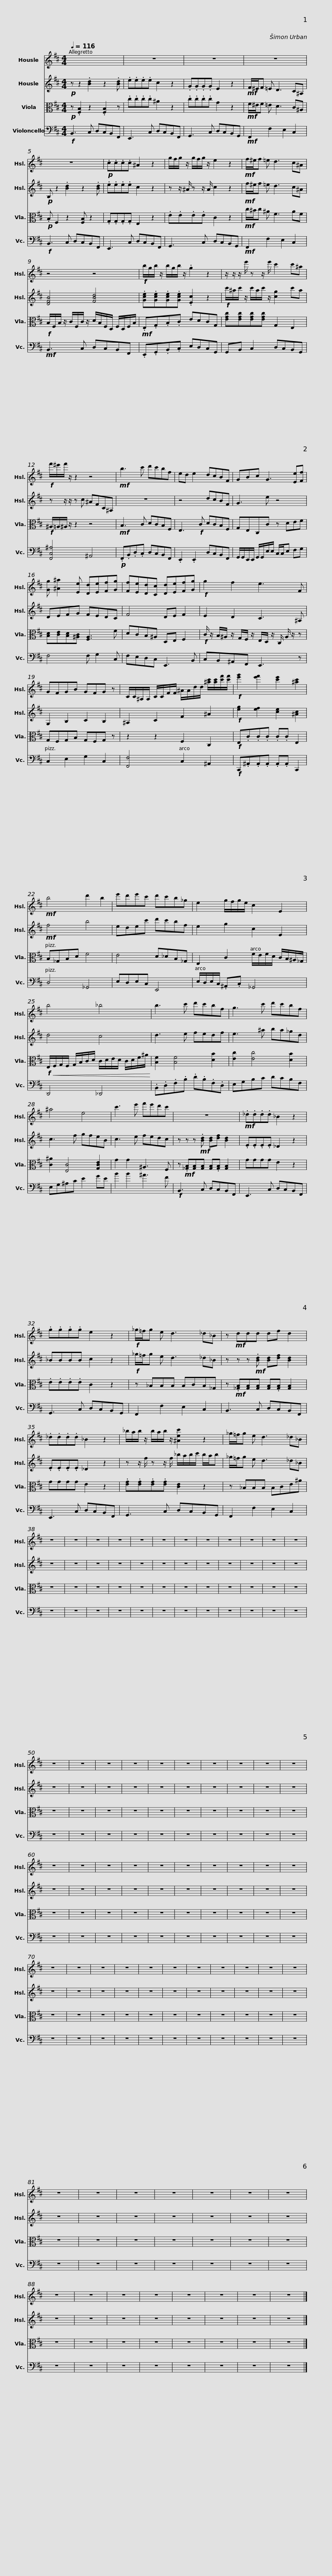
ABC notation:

X:1
%%score 1 2 3 4
L:1/8
Q:1/4=116
M:4/4
I:linebreak $
K:D
V:1 treble
V:2 treble
V:3 alto
V:4 bass
V:1
 x8 | z8 | z8 | z8 |$ z8 | %5
!p! .c.c.c.c ^A2 z2 | g/f/g/ z/ g/f/g/ z/ e2 z2 |!mf! f/^e/f =e d3 c^A |$ z4 z4 |!f! b/g/b/ z/ b/g/b/ z/ .g2 z2 | %10
 z/ z/ z/ e'/ z z/ e'/ c'2 c'^a |$!f! f'/^e'/f'/ z/ z2 z4 |!mf! b3 c' d'c'bf | ed e2 dcBF |$ GBc G3 [Ee][Ff] | %15
 [Gg] [^A^a]2 [Ee] [Dd][Ee][Ff][Gg] | [Ff][Ee][Dd][Cc] [Dd][Ee][Ff][Gg] |$!f! g2 f2 e3 F | GFGB GFG z |$ C/C/^A,/A,/ C/C/F/F/ ^A/A/d/d/ [^ac']/[ac']/[c'f']/[c'f']/ | %20
!f! [e'g']2 [e'f']2 [c'e']2 [^ac']2 |!mf! b4 d'2 b2 |$ e'd'e'c' d'c'b_g | e2 g/f/g/e/ c2 E2 |$ b4 _b4 | %25
 b3 c' d'c'bf | g3 c' d'c'bf |$ ^a4 e4 | c'3 e' f'e'd'c' | z8 | %30
!mf! ._d.d.d.d _B2 z2 |$ .g.g.g.g e2 z2 |!f! _g/=f/g e d3 _d_B | z!mf! ddd df d2 | ._d.d.d.d _B2 z2 |$ %35
 _b/a/b/ z/ b/a/b/ z/ [^Aec']2 z2 | _g/=f/g e d3 _d_B | z8 | z8 | z8 | %40
 z8 | z8 |$ z8 | z8 | z8 | %45
 z8 | z8 | z8 | z8 | z8 | %50
 z8 | z8 | z8 | z8 | z8 | %55
 z8 | z8 | z8 | z8 |$ z8 | %60
 z8 | z8 | z8 | z8 | z8 | %65
 z8 | z8 | z8 | z8 | z8 | %70
 z8 | z8 | z8 | z8 | z8 | %75
 z8 |$ z8 | z8 | z8 | z8 | %80
 z8 | z8 | z8 | z8 | z8 | %85
 z8 | z8 | z8 | z8 | z8 | %90
 z8 | z8 | z8 |$ z8 | z8 |] %95
V:2
!p! z z2 .[Bd]2 z2 .[Bd] | .e.e.e.e c2 z2 | .G.G.G.G E2 z2 |!mf! F/^E/F =E D3 C^A, |$!p! B, z2 .[Bd]2 z2 .[Bd] | %5
 .e.e.e.e c2 z2 | z z/ ^A/ z z/ A/ c2 z2 |!mf! f/^e/f =e d3 c^A |$ [DFB]4 [FBd]4 | .[Gce].[Gce].[Gce].[Gce] .[Ec]2 z2 | %10
!f! c'/^a/c'/ z/ c'/a/c'/ z/ [cg]2 c'a |$ z z/ z/ z c ^AFC^A, | z8 | z4 dcBF |$ G3 e z4 | %15
 DEFG FEDC | F4 DE F2 |$ E2 D2 C3 ^A, | G,2 B,2 C2 B,2 |$ ^A,2 C2 F2 ^A2 | %20
!f! [eg]2 [ef]2 [ce]2 [^Ac]2 |!mf! f4 b4 |$ edec' d'c'bf | e2 g2 c2 E2 |$ d4 c4 | %25
 d3 e fedf | e3 ^a ba_gd |$ c3 f gfeB | c3 e fedc | z z z!mf! .[Bd] [Bd][df] [Bd]2 | %30
 .E.E.E.E _D2 z2 |$ _BBBB c2 z2 |!f! _g/=f/g e d3 _d_B | z z z!mf! .[Bd] [Bd][df] [Bd]2 | .E.E.E.E _D2 z2 |$ %35
 z z/ f/ z z/ f/ _b/a/b/c'/ b/a/b | _g/=f/g e d3 _d_B | z8 | z8 | z8 | %40
 z8 | z8 |$ z8 | z8 | z8 | %45
 z8 | z8 | z8 | z8 | z8 | %50
 z8 | z8 | z8 | z8 | z8 | %55
 z8 | z8 | z8 | z8 |$ z8 | %60
 z8 | z8 | z8 | z8 | z8 | %65
 z8 | z8 | z8 | z8 | z8 | %70
 z8 | z8 | z8 | z8 | z8 | %75
 z8 |$ z8 | z8 | z8 | z8 | %80
 z8 | z8 | z8 | z8 | z8 | %85
 z8 | z8 | z8 | z8 | z8 | %90
 z8 | z8 | z8 |$ z8 | z8 |] %95
V:3
!p! z .[F,B,]2 z2 .[F,B,]2 z | .c.c.c.c ^A2 z2 | .c.c.c.c G2 z2 |!mf! F/^E/F =E D3 C^A, |$!p! .B, F,2 z2 [F,B,] z2 | %5
 .G,.G,.G,.G, E,2 z2 | .E.E.E.E C2 z2 |!mf! c/^B/c ^A F3 AF |$!f! B,/F,/B,/ z/ C/F,/C/ z/ D/B,/F,/D,/ F,/D,/F,/B,/ |!mf! .E,.G,.B,.C EDCG, | %10
 [EGc][EGc][EGc][EGc] G,2 E,2 |$!f! ^A,/=A,/^A,/ z/ z2 z4 |!mf! B,3 C DCB,F, | E,3!f! C DCB,F, |$ G,E,C,C z DEF | %15
 [B,D][CE][B,D][^A,C] [F,A,]3 F | DCB,^A, D,E, F,2 |$!f! C/ z/ B,/^A,/ z/ G,/F,/ z/ E,/D,/ z/ C,/ A,/ z/ z | G,F,G,B, G,F,G, z |$ z2 z2 F,2 C,2 | %20
!f! E,.C.C.C .C.C E,2 | B,_G,B,D F4 |$ E4 D_DB,_G, | E,2 C2 F/E/F/D/ C/B,/^A,/_G,/ |$!f!!<(! E,/F,/G,/F,/ G,/B,/C/D/ C/D/E/D/ C/D/F/^A/!<)! | %25
 [B,F]2 [B,F]4 [DB]2 | [Ec]2 [Ec]4 [DB]2 |$ [C^A]2 [E,C]4 [G,CE]2 | G2 G2 ^A,3 F, | z!mf! .[_G,B,][G,B,][G,B,] [G,B,].[G,B,] [G,B,]2 | %30
 GGGG E2 z2 |$ .E.E.E.E C2 z2 | z _B,B,B, B,CB,_G, | z!mf! .[_G,B,][G,B,][G,B,] [G,B,].[G,B,] [G,B,]2 | GGGG E2 z2 |$ %35
 .[EG].[EG].[EG].[EG] [CE]2 z2 | z _B,B,B, B,CE^A | z8 | z8 | z8 | %40
 z8 | z8 |$ z8 | z8 | z8 | %45
 z8 | z8 | z8 | z8 | z8 | %50
 z8 | z8 | z8 | z8 | z8 | %55
 z8 | z8 | z8 | z8 |$ z8 | %60
 z8 | z8 | z8 | z8 | z8 | %65
 z8 | z8 | z8 | z8 | z8 | %70
 z8 | z8 | z8 | z8 | z8 | %75
 z8 |$ z8 | z8 | z8 | z8 | %80
 z8 | z8 | z8 | z8 | z8 | %85
 z8 | z8 | z8 | z8 | z8 | %90
 z8 | z8 | z8 |$ z8 | z8 |] %95
V:4
!f! B,,3 C, D,C,B,,F,, | E,,3 C, D,C,B,,F,, | G,,3 C, D,C,B,,G,, |!mf! F,,2 F,2 E,2 C,2 |$!f! B,,3 C, D,C,B,,F,, | %5
 E,,3 C, D,C,B,,F,, | G,,3 C, D,C,B,,G,, |!mf! F,,2 F,2 E,2 C,2 |$!mf! B,,3 C, D,C,B,,F,, | .E,,.G,,.B,,.C, E,D,C,G,, | %10
 G,,B,, C,2 D,C,B,,G,, |$ [F,,C,^A,]4 ^A,,4 |!p! .F,,.B,,.D,.C, D,C,B,,F,, | .E,,2 .E,,2 D,C,B,,F,, |$ G,,/G,,/E,,/E,,/ G,,/G,,/E,/E,/ C,/C,/E, F,G, | %15
 F,4 F, G,2 C, | F,E,D,C, E,,3 B,, |$ C,B,,^A,,F,, E,,3 z | C,2 E,2 G,2 C,2 |$ [F,,F,]4 C,2 ^A,,2 | %20
!f! C,,.^A,,.A,,.A,, .A,,.A,, C,,2 | D,4 _G,,4 |$ E,D,E,C, E,,4 | E,/D,/E,/C,/ .^A,,.C, _G,,4 |$ D,,4 _D,,4 | %25
 .B,,.D,.F,.B, .D.B,.F,.D, | E,G,B,C DCB,F, |$ E,G,^A,C E2 GE | B2 B2 ^A3 F |!f! B,,3 C, D,C,B,,F,, | %30
 E,,3 C, D,C,B,,F,, |$ G,,3 C, D,C,B,,G,, | F,,2 F,2 E,2 C,2 | B,,3 C, D,C,B,,F,, | E,,3 C, D,C,B,,F,, |$ %35
 G,,3 C, D,C,B,,G,, | F,,2 F,2 E,2 C,2 | z8 | z8 | z8 | %40
 z8 | z8 |$ z8 | z8 | z8 | %45
 z8 | z8 | z8 | z8 | z8 | %50
 z8 | z8 | z8 | z8 | z8 | %55
 z8 | z8 | z8 | z8 |$ z8 | %60
 z8 | z8 | z8 | z8 | z8 | %65
 z8 | z8 | z8 | z8 | z8 | %70
 z8 | z8 | z8 | z8 | z8 | %75
 z8 |$ z8 | z8 | z8 | z8 | %80
 z8 | z8 | z8 | z8 | z8 | %85
 z8 | z8 | z8 | z8 | z8 | %90
 z8 | z8 | z8 |$ z8 | z8 |] %95
